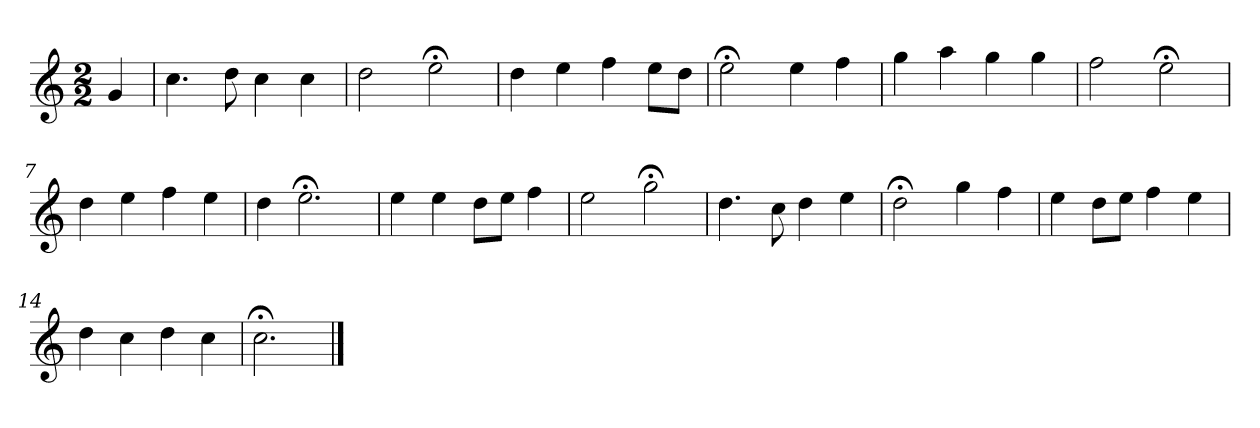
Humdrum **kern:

**kern
*part1
*staff1
*k[]
*C:
*M2/2
*MM120
=
4g
=1
4.cc
8dd
4cc
4cc
=2
2dd
2ee;<
=3
4dd
4ee
4ff
8eeL
8ddJ
=4
2ee;<
4ee
4ff
=5
4gg
4aa
4gg
4gg
=6
2ff
2ee;<
=7
4dd
4ee
4ff
4ee
=8
4dd
2.ee;<
=9
4ee
4ee
8ddL
8eeJ
4ff
=10
2ee
2gg;<
=11
4.dd
8cc
4dd
4ee
=12
2dd;<
4gg
4ff
=13
4ee
8ddL
8eeJ
4ff
4ee
=14
4dd
4cc
4dd
4cc
=15
2.cc;<
==
*-
